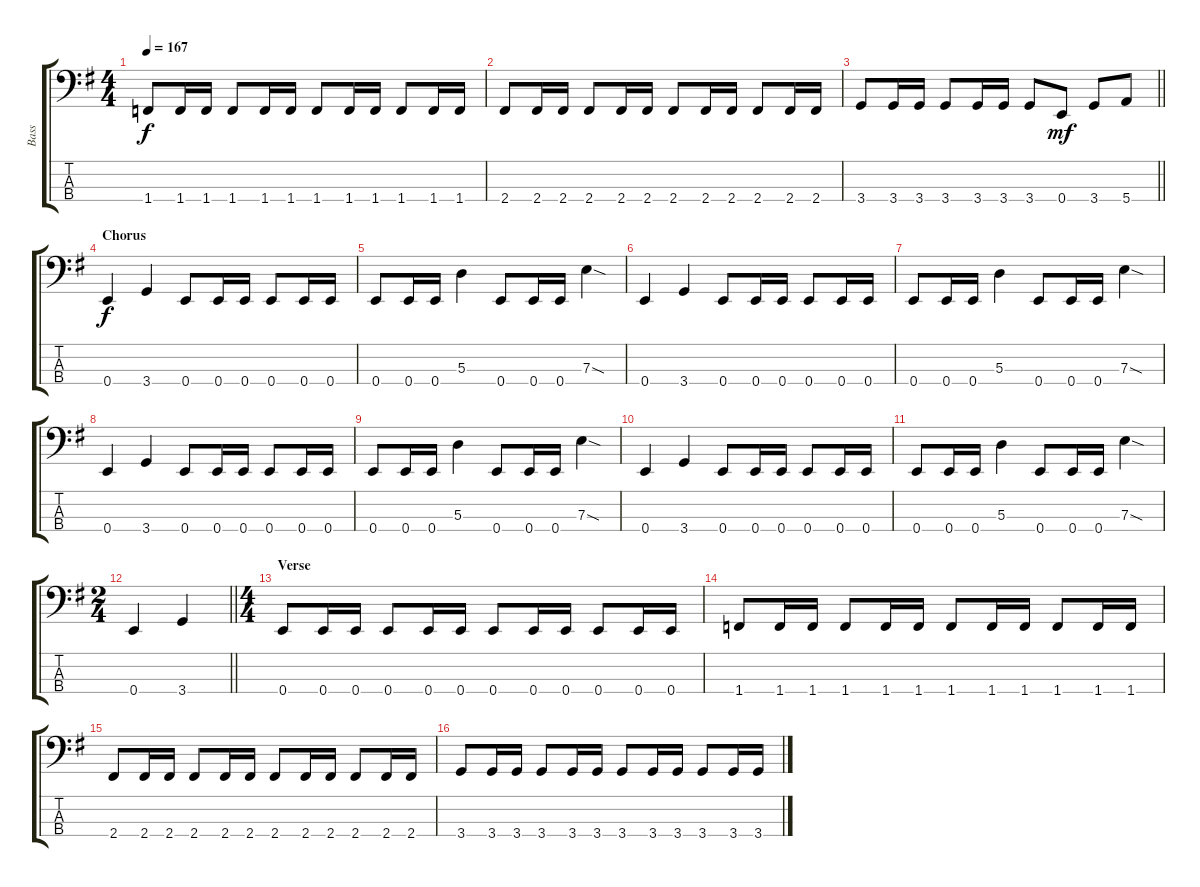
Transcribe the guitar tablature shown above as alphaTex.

\track ("Bass" "Bass") {instrument electricbasspick}
\staff {score tabs}
\tuning (G2 D2 A1 E1) {hide}
\ts (4 4)
\tempo 167
\clef f4
\ks g
1.4.8{dy f} 1.4.16 1.4.16 1.4.8 1.4.16 1.4.16 1.4.8 1.4.16 1.4.16 1.4.8 1.4.16 1.4.16 |
2.4.8 2.4.16 2.4.16 2.4.8 2.4.16 2.4.16 2.4.8 2.4.16 2.4.16 2.4.8 2.4.16 2.4.16 |
\barLineRight lightlight
3.4.8 3.4.16 3.4.16 3.4.8 3.4.16 3.4.16 3.4.8 0.4.8{dy mf} 3.4.8 5.4.8 |
\section ("" "Chorus")
0.4.4{dy f} 3.4.4 0.4.8 0.4.16 0.4.16 0.4.8 0.4.16 0.4.16 |
0.4.8 0.4.16 0.4.16 5.3.4 0.4.8 0.4.16 0.4.16 7.3{sod}.4 |
0.4.4 3.4.4 0.4.8 0.4.16 0.4.16 0.4.8 0.4.16 0.4.16 |
0.4.8 0.4.16 0.4.16 5.3.4 0.4.8 0.4.16 0.4.16 7.3{sod}.4 |
0.4.4 3.4.4 0.4.8 0.4.16 0.4.16 0.4.8 0.4.16 0.4.16 |
0.4.8 0.4.16 0.4.16 5.3.4 0.4.8 0.4.16 0.4.16 7.3{sod}.4 |
0.4.4 3.4.4 0.4.8 0.4.16 0.4.16 0.4.8 0.4.16 0.4.16 |
0.4.8 0.4.16 0.4.16 5.3.4 0.4.8 0.4.16 0.4.16 7.3{sod}.4 |
\ts (2 4)
\barLineRight lightlight
0.4.4 3.4.4 |
\ts (4 4)
\section ("" "Verse")
0.4.8 0.4.16 0.4.16 0.4.8 0.4.16 0.4.16 0.4.8 0.4.16 0.4.16 0.4.8 0.4.16 0.4.16 |
1.4.8 1.4.16 1.4.16 1.4.8 1.4.16 1.4.16 1.4.8 1.4.16 1.4.16 1.4.8 1.4.16 1.4.16 |
2.4.8 2.4.16 2.4.16 2.4.8 2.4.16 2.4.16 2.4.8 2.4.16 2.4.16 2.4.8 2.4.16 2.4.16 |
3.4.8 3.4.16 3.4.16 3.4.8 3.4.16 3.4.16 3.4.8 3.4.16 3.4.16 3.4.8 3.4.16 3.4.16
